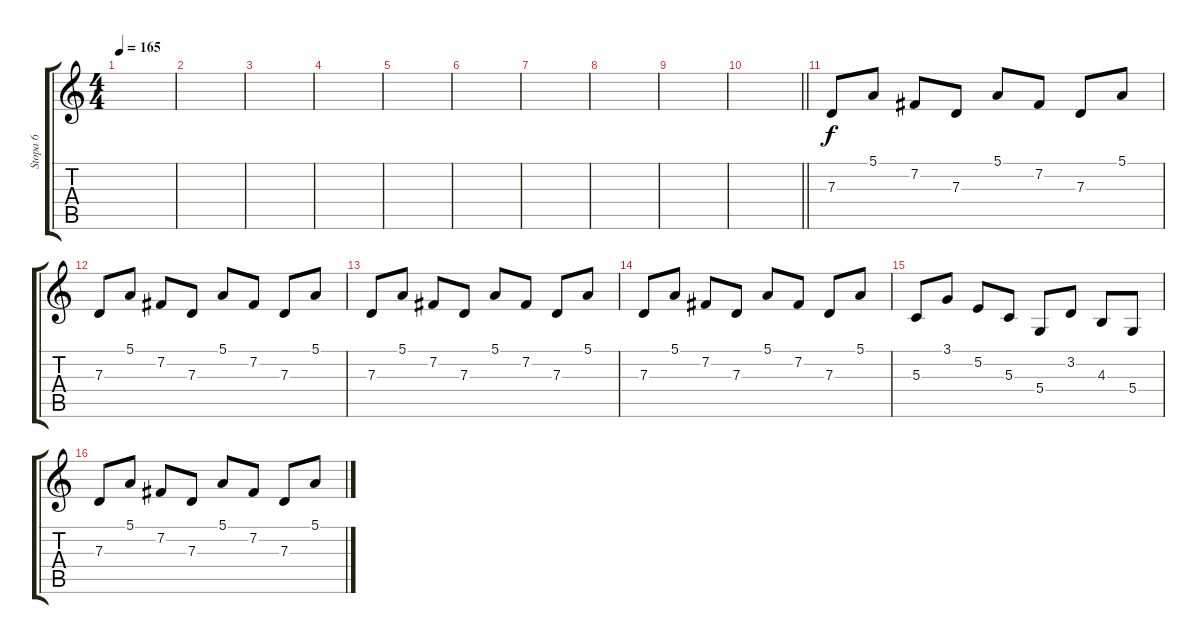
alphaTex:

\track ("Stopa 6" "Stopa 6") {instrument pad8sweep}
\staff {score tabs}
\tuning (E4 B3 G3 D3 A2 E2) {hide}
\ts (4 4)
\tempo 165
\clef g2
\ks c
|
|
|
|
|
|
|
|
|
\barLineRight lightlight
|
\section ("" "")
7.3.8{instrument electricpiano2} 5.1.8 7.2.8 7.3.8 5.1.8 7.2.8 7.3.8 5.1.8 |
7.3.8 5.1.8 7.2.8 7.3.8 5.1.8 7.2.8 7.3.8 5.1.8 |
7.3.8 5.1.8 7.2.8 7.3.8 5.1.8 7.2.8 7.3.8 5.1.8 |
7.3.8 5.1.8 7.2.8 7.3.8 5.1.8 7.2.8 7.3.8 5.1.8 |
5.3.8 3.1.8 5.2.8 5.3.8 5.4.8 3.2.8 4.3.8 5.4.8 |
7.3.8 5.1.8 7.2.8 7.3.8 5.1.8 7.2.8 7.3.8 5.1.8
